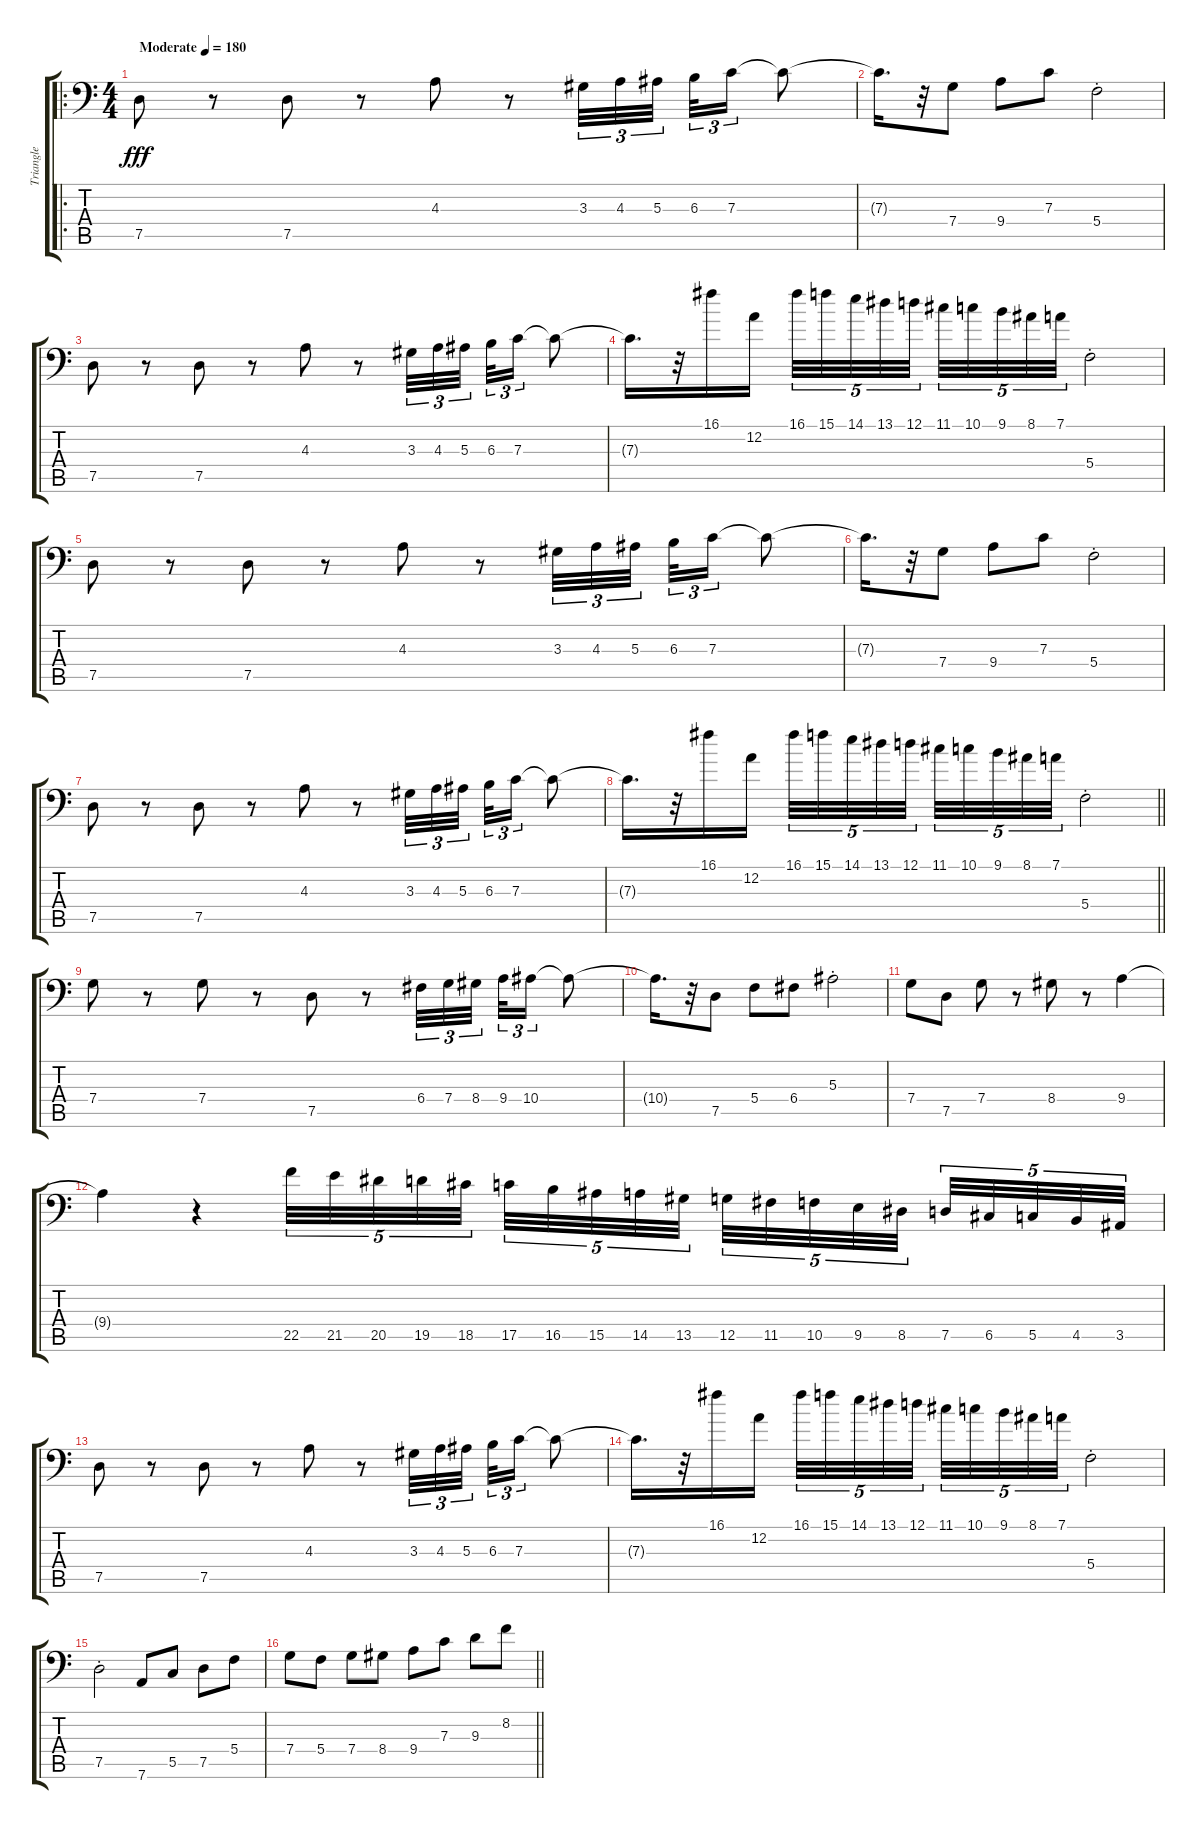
\track ("Triangle" "Triangle") {instrument electricbassfinger}
\staff {score tabs}
\tuning (D3 A2 F2 C2 G1 D1) {hide}
\ro
\ts (4 4)
\tempo (180 "Moderate")
\clef f4
\ks c
7.5.8{dy fff instrument electricbassfinger} r.8 7.5.8 r.8 4.3.8 r.8 3.3.32{tu (3 2)} 4.3.32{tu (3 2)} 5.3.32{tu (3 2) beam splitsecondary} 6.3.32{tu (3 2)} 7.3.16{tu (3 2)} 7.3{t}.8 |
7.3{t}.16{d} r.32 7.4.8 9.4.8 7.3.8 5.4{st}.2 |
7.5.8 r.8 7.5.8 r.8 4.3.8 r.8 3.3.32{tu (3 2)} 4.3.32{tu (3 2)} 5.3.32{tu (3 2) beam splitsecondary} 6.3.32{tu (3 2)} 7.3.16{tu (3 2)} 7.3{t}.8 |
7.3{t}.16{d} r.32 16.1.16 12.2.16 16.1.32{tu (5 4)} 15.1.32{tu (5 4)} 14.1.32{tu (5 4)} 13.1.32{tu (5 4)} 12.1.32{tu (5 4) beam splitsecondary} 11.1.32{tu (5 4)} 10.1.32{tu (5 4)} 9.1.32{tu (5 4)} 8.1.32{tu (5 4)} 7.1.32{tu (5 4)} 5.4{st}.2 |
7.5.8 r.8 7.5.8 r.8 4.3.8 r.8 3.3.32{tu (3 2)} 4.3.32{tu (3 2)} 5.3.32{tu (3 2) beam splitsecondary} 6.3.32{tu (3 2)} 7.3.16{tu (3 2)} 7.3{t}.8 |
7.3{t}.16{d} r.32 7.4.8 9.4.8 7.3.8 5.4{st}.2 |
7.5.8 r.8 7.5.8 r.8 4.3.8 r.8 3.3.32{tu (3 2)} 4.3.32{tu (3 2)} 5.3.32{tu (3 2) beam splitsecondary} 6.3.32{tu (3 2)} 7.3.16{tu (3 2)} 7.3{t}.8 |
\barLineRight lightlight
7.3{t}.16{d} r.32 16.1.16 12.2.16 16.1.32{tu (5 4)} 15.1.32{tu (5 4)} 14.1.32{tu (5 4)} 13.1.32{tu (5 4)} 12.1.32{tu (5 4) beam splitsecondary} 11.1.32{tu (5 4)} 10.1.32{tu (5 4)} 9.1.32{tu (5 4)} 8.1.32{tu (5 4)} 7.1.32{tu (5 4)} 5.4{st}.2 |
7.4.8 r.8 7.4.8 r.8 7.5.8 r.8 6.4.32{tu (3 2)} 7.4.32{tu (3 2)} 8.4.32{tu (3 2) beam splitsecondary} 9.4.32{tu (3 2)} 10.4.16{tu (3 2)} 10.4{t}.8 |
10.4{t}.16{d} r.32 7.5.8 5.4.8 6.4.8 5.3{st}.2 |
7.4.8 7.5.8 7.4.8 r.8 8.4.8 r.8 9.4.4 |
9.4{t}.4 r.4 22.5.32{tu (5 4)} 21.5.32{tu (5 4)} 20.5.32{tu (5 4)} 19.5.32{tu (5 4)} 18.5.32{tu (5 4) beam splitsecondary} 17.5.32{tu (5 4)} 16.5.32{tu (5 4)} 15.5.32{tu (5 4)} 14.5.32{tu (5 4)} 13.5.32{tu (5 4)} 12.5.32{tu (5 4)} 11.5.32{tu (5 4)} 10.5.32{tu (5 4)} 9.5.32{tu (5 4)} 8.5.32{tu (5 4) beam splitsecondary} 7.5.32{tu (5 4)} 6.5.32{tu (5 4)} 5.5.32{tu (5 4)} 4.5.32{tu (5 4)} 3.5.32{tu (5 4)} |
7.5.8 r.8 7.5.8 r.8 4.3.8 r.8 3.3.32{tu (3 2)} 4.3.32{tu (3 2)} 5.3.32{tu (3 2) beam splitsecondary} 6.3.32{tu (3 2)} 7.3.16{tu (3 2)} 7.3{t}.8 |
7.3{t}.16{d} r.32 16.1.16 12.2.16 16.1.32{tu (5 4)} 15.1.32{tu (5 4)} 14.1.32{tu (5 4)} 13.1.32{tu (5 4)} 12.1.32{tu (5 4) beam splitsecondary} 11.1.32{tu (5 4)} 10.1.32{tu (5 4)} 9.1.32{tu (5 4)} 8.1.32{tu (5 4)} 7.1.32{tu (5 4)} 5.4{st}.2 |
7.5{st}.2 7.6.8 5.5.8 7.5.8 5.4.8 |
\barLineRight lightlight
7.4.8 5.4.8 7.4.8 8.4.8 9.4.8 7.3.8 9.3.8 8.2.8
